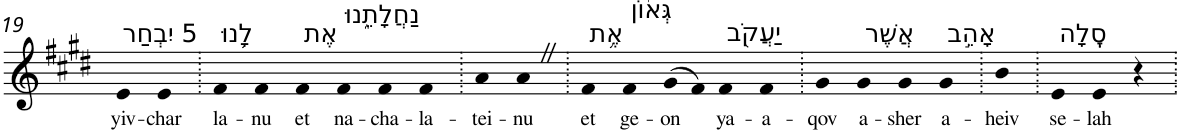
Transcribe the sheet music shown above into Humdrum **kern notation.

**kern	**text
*part1	*part1
*staff1	*staff1
*I"Piano	*
*I'Pno	*
!!LO:PB:g=z
*clefG2	*
*k[f#c#g#d#]	*
*E:	*
=19	=19
!LO:TX:a:t=5 יִבְחַר	!
!	!LO:LY:b
4e	yiv-
!	!LO:LY:b
4e	-char
=20.	=20.
!LO:TX:a:t=לָ֥נוּ	!
!	!LO:LY:b
4f#	la-
!	!LO:LY:b
4f#	-nu
!LO:TX:a:t=אֶת	!
!	!LO:LY:b
4f#	et
!LO:TX:a:t=נַחֲלָתֵ֑נוּ	!
!	!LO:LY:b
4f#	na-
!	!LO:LY:b
4f#	-cha-
!	!LO:LY:b
4f#	-la-
=21.	=21.
!	!LO:LY:b
4a	-tei-
!	!LO:LY:b
4aZ	-nu
=22.	=22.
!LO:TX:a:t=אֶ֥ת	!
!	!LO:LY:b
4f#	et
!LO:TX:a:t=גְּא֨וֹן	!
!	!LO:LY:b
4f#	ge-
!	!LO:LY:b
(>8g#	-on
8f#)	.
!LO:TX:a:t=יַעֲקֹ֖ב	!
!	!LO:LY:b
4f#	ya-
!	!LO:LY:b
4f#	-a-
=23.	=23.
!	!LO:LY:b
4g#	-qov
!LO:TX:a:t=אֲשֶׁר	!
!	!LO:LY:b
4g#	a-
!	!LO:LY:b
4g#	-sher
!LO:TX:a:t=אָהֵ֣ב	!
!	!LO:LY:b
4g#	a-
=24.	=24.
!	!LO:LY:b
4b	-heiv
=25.	=25.
!LO:TX:a:t=סֶֽלָה	!
!	!LO:LY:b
4e	se-
!	!LO:LY:b
4e	-lah
4r	.
=.	=.
*-	*-
